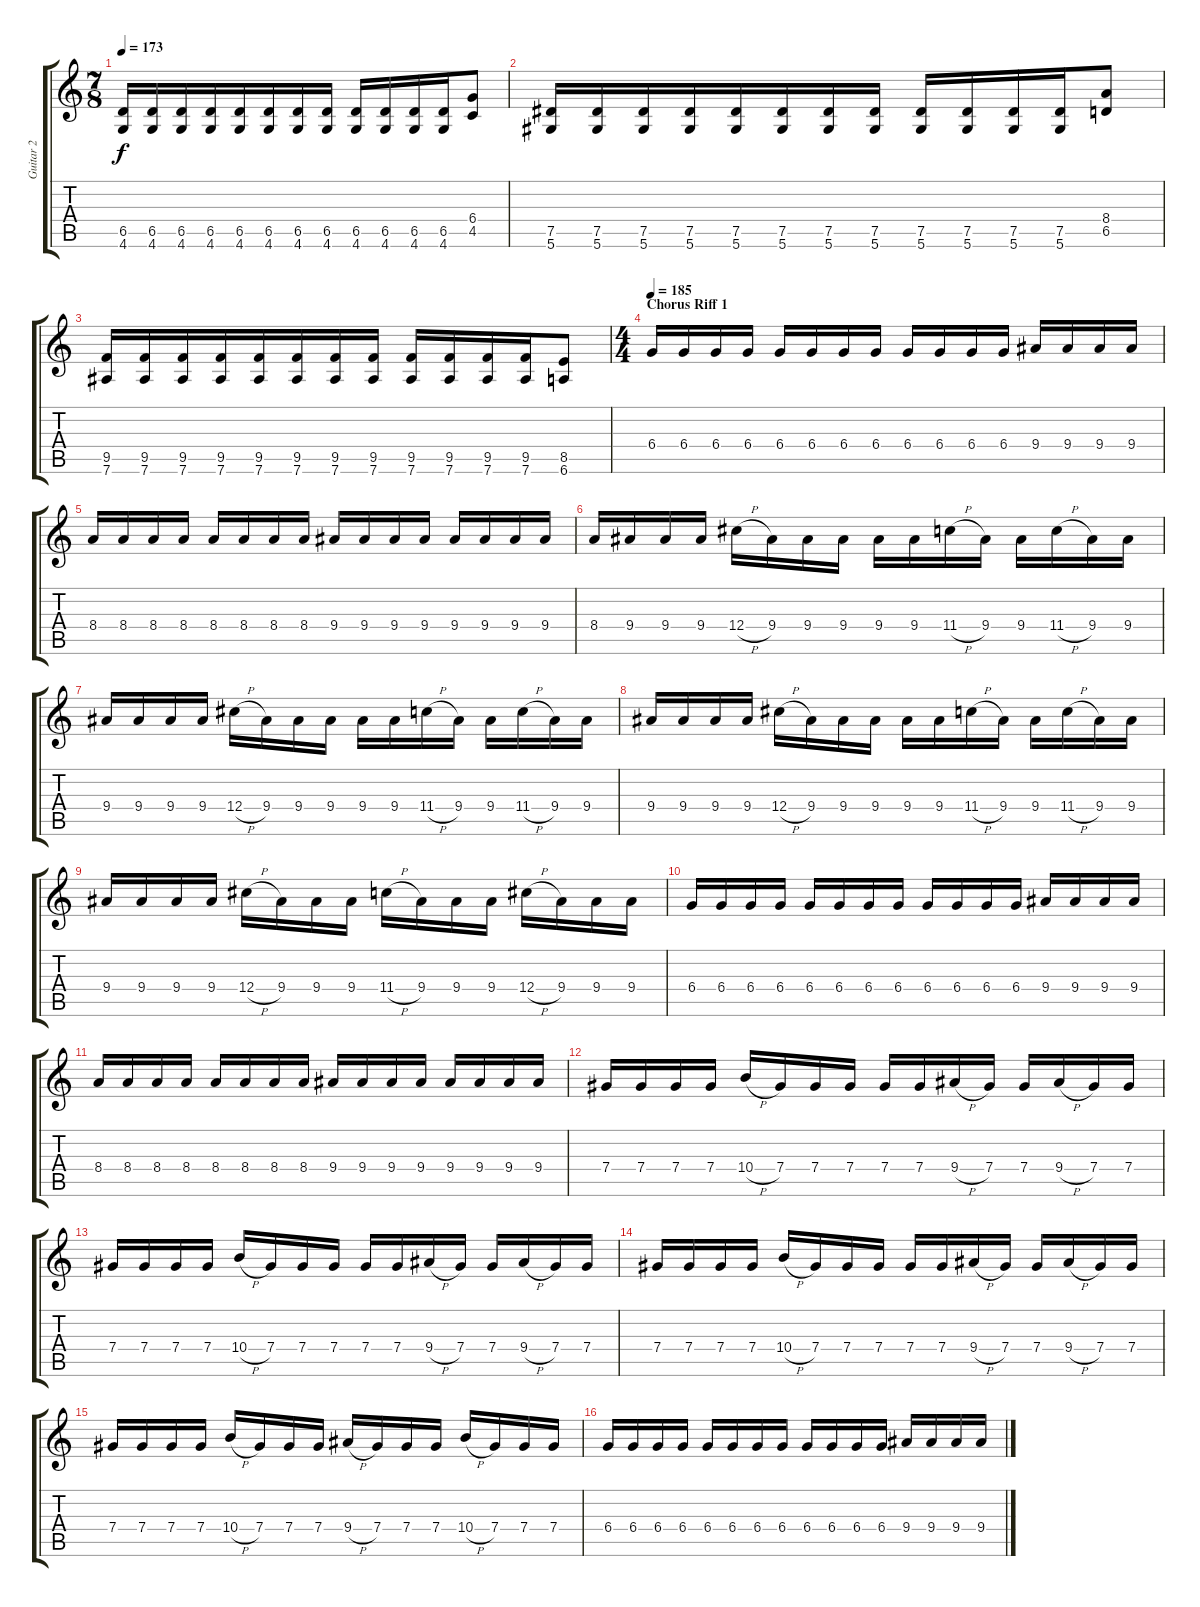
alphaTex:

\track ("Guitar 2" "Guitar 2") {instrument distortionguitar}
\staff {score tabs}
\tuning (Eb4 Bb3 Gb3 Db3 Ab2 Eb2) {hide}
\ts (7 8)
\tempo 173
\clef g2
\ks c
(6.5 4.6).16{dy f} (6.5 4.6).16 (6.5 4.6).16 (6.5 4.6).16 (6.5 4.6).16 (6.5 4.6).16 (6.5 4.6).16 (6.5 4.6).16 (6.5 4.6).16 (6.5 4.6).16 (6.5 4.6).16 (6.5 4.6).16 (6.4 4.5).8 |
(7.5 5.6).16 (7.5 5.6).16 (7.5 5.6).16 (7.5 5.6).16 (7.5 5.6).16 (7.5 5.6).16 (7.5 5.6).16 (7.5 5.6).16 (7.5 5.6).16 (7.5 5.6).16 (7.5 5.6).16 (7.5 5.6).16 (8.4 6.5).8 |
(9.5 7.6).16 (9.5 7.6).16 (9.5 7.6).16 (9.5 7.6).16 (9.5 7.6).16 (9.5 7.6).16 (9.5 7.6).16 (9.5 7.6).16 (9.5 7.6).16 (9.5 7.6).16 (9.5 7.6).16 (9.5 7.6).16 (8.5 6.6).8 |
\ts (4 4)
\section ("" "Chorus Riff 1")
\tempo 185
6.4.16 6.4.16 6.4.16 6.4.16 6.4.16 6.4.16 6.4.16 6.4.16 6.4.16 6.4.16 6.4.16 6.4.16 9.4.16 9.4.16 9.4.16 9.4.16 |
8.4.16 8.4.16 8.4.16 8.4.16 8.4.16 8.4.16 8.4.16 8.4.16 9.4.16 9.4.16 9.4.16 9.4.16 9.4.16 9.4.16 9.4.16 9.4.16 |
8.4.16 9.4.16 9.4.16 9.4.16 12.4{h}.16 9.4.16 9.4.16 9.4.16 9.4.16 9.4.16 11.4{h}.16 9.4.16 9.4.16 11.4{h}.16 9.4.16 9.4.16 |
9.4.16 9.4.16 9.4.16 9.4.16 12.4{h}.16 9.4.16 9.4.16 9.4.16 9.4.16 9.4.16 11.4{h}.16 9.4.16 9.4.16 11.4{h}.16 9.4.16 9.4.16 |
9.4.16 9.4.16 9.4.16 9.4.16 12.4{h}.16 9.4.16 9.4.16 9.4.16 9.4.16 9.4.16 11.4{h}.16 9.4.16 9.4.16 11.4{h}.16 9.4.16 9.4.16 |
9.4.16 9.4.16 9.4.16 9.4.16 12.4{h}.16 9.4.16 9.4.16 9.4.16 11.4{h}.16 9.4.16 9.4.16 9.4.16 12.4{h}.16 9.4.16 9.4.16 9.4.16 |
6.4.16 6.4.16 6.4.16 6.4.16 6.4.16 6.4.16 6.4.16 6.4.16 6.4.16 6.4.16 6.4.16 6.4.16 9.4.16 9.4.16 9.4.16 9.4.16 |
8.4.16 8.4.16 8.4.16 8.4.16 8.4.16 8.4.16 8.4.16 8.4.16 9.4.16 9.4.16 9.4.16 9.4.16 9.4.16 9.4.16 9.4.16 9.4.16 |
7.4.16 7.4.16 7.4.16 7.4.16 10.4{h}.16 7.4.16 7.4.16 7.4.16 7.4.16 7.4.16 9.4{h}.16 7.4.16 7.4.16 9.4{h}.16 7.4.16 7.4.16 |
7.4.16 7.4.16 7.4.16 7.4.16 10.4{h}.16 7.4.16 7.4.16 7.4.16 7.4.16 7.4.16 9.4{h}.16 7.4.16 7.4.16 9.4{h}.16 7.4.16 7.4.16 |
7.4.16 7.4.16 7.4.16 7.4.16 10.4{h}.16 7.4.16 7.4.16 7.4.16 7.4.16 7.4.16 9.4{h}.16 7.4.16 7.4.16 9.4{h}.16 7.4.16 7.4.16 |
7.4.16 7.4.16 7.4.16 7.4.16 10.4{h}.16 7.4.16 7.4.16 7.4.16 9.4{h}.16 7.4.16 7.4.16 7.4.16 10.4{h}.16 7.4.16 7.4.16 7.4.16 |
6.4.16 6.4.16 6.4.16 6.4.16 6.4.16 6.4.16 6.4.16 6.4.16 6.4.16 6.4.16 6.4.16 6.4.16 9.4.16 9.4.16 9.4.16 9.4.16
